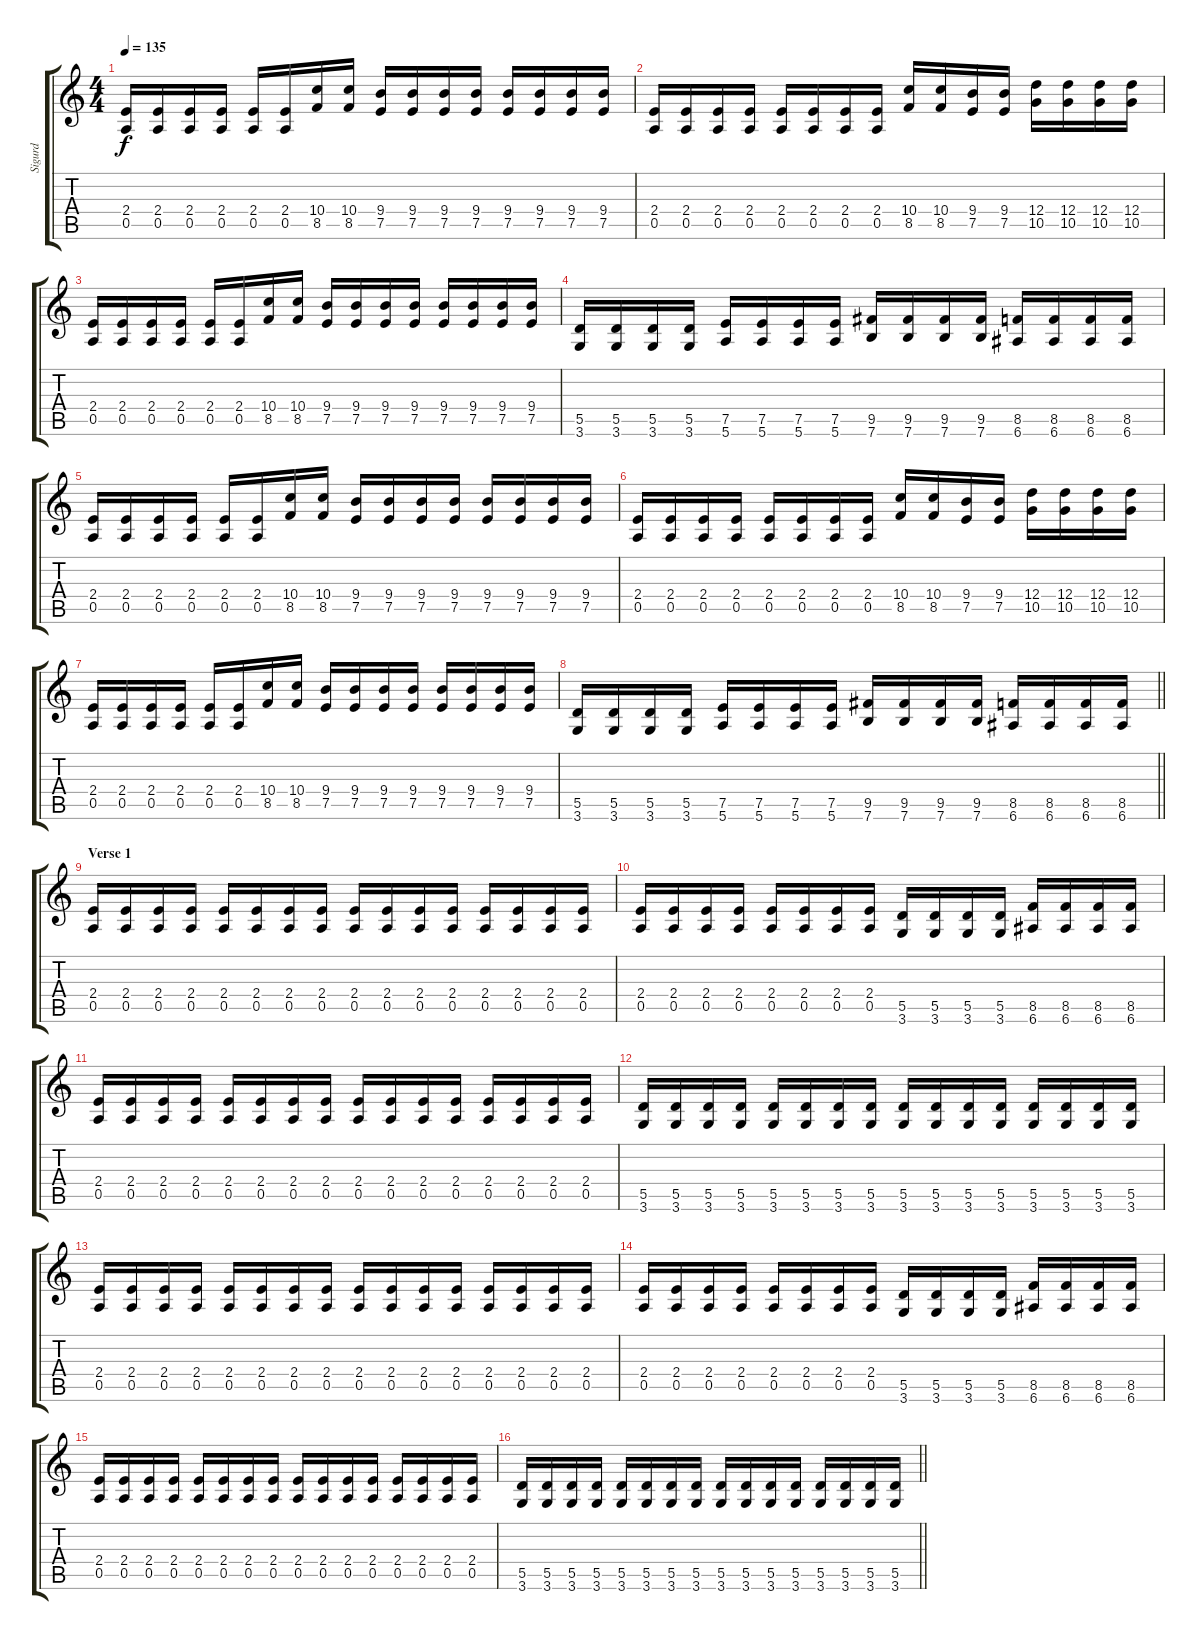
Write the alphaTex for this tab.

\track ("Sigurd" "Sigurd") {instrument overdrivenguitar}
\staff {score tabs}
\tuning (E4 B3 G3 D3 A2 E2) {hide}
\ts (4 4)
\tempo 135
\clef g2
\ks c
(2.4 0.5).16{dy f instrument overdrivenguitar} (2.4 0.5).16 (2.4 0.5).16 (2.4 0.5).16 (2.4 0.5).16 (2.4 0.5).16 (10.4 8.5).16 (10.4 8.5).16 (9.4 7.5).16 (9.4 7.5).16 (9.4 7.5).16 (9.4 7.5).16 (9.4 7.5).16 (9.4 7.5).16 (9.4 7.5).16 (9.4 7.5).16 |
(2.4 0.5).16 (2.4 0.5).16 (2.4 0.5).16 (2.4 0.5).16 (2.4 0.5).16 (2.4 0.5).16 (2.4 0.5).16 (2.4 0.5).16 (10.4 8.5).16 (10.4 8.5).16 (9.4 7.5).16 (9.4 7.5).16 (12.4 10.5).16 (12.4 10.5).16 (12.4 10.5).16 (12.4 10.5).16 |
(2.4 0.5).16 (2.4 0.5).16 (2.4 0.5).16 (2.4 0.5).16 (2.4 0.5).16 (2.4 0.5).16 (10.4 8.5).16 (10.4 8.5).16 (9.4 7.5).16 (9.4 7.5).16 (9.4 7.5).16 (9.4 7.5).16 (9.4 7.5).16 (9.4 7.5).16 (9.4 7.5).16 (9.4 7.5).16 |
(5.5 3.6).16 (5.5 3.6).16 (5.5 3.6).16 (5.5 3.6).16 (7.5 5.6).16 (7.5 5.6).16 (7.5 5.6).16 (7.5 5.6).16 (9.5 7.6).16 (9.5 7.6).16 (9.5 7.6).16 (9.5 7.6).16 (8.5 6.6).16 (8.5 6.6).16 (8.5 6.6).16 (8.5 6.6).16 |
(2.4 0.5).16 (2.4 0.5).16 (2.4 0.5).16 (2.4 0.5).16 (2.4 0.5).16 (2.4 0.5).16 (10.4 8.5).16 (10.4 8.5).16 (9.4 7.5).16 (9.4 7.5).16 (9.4 7.5).16 (9.4 7.5).16 (9.4 7.5).16 (9.4 7.5).16 (9.4 7.5).16 (9.4 7.5).16 |
(2.4 0.5).16 (2.4 0.5).16 (2.4 0.5).16 (2.4 0.5).16 (2.4 0.5).16 (2.4 0.5).16 (2.4 0.5).16 (2.4 0.5).16 (10.4 8.5).16 (10.4 8.5).16 (9.4 7.5).16 (9.4 7.5).16 (12.4 10.5).16 (12.4 10.5).16 (12.4 10.5).16 (12.4 10.5).16 |
(2.4 0.5).16 (2.4 0.5).16 (2.4 0.5).16 (2.4 0.5).16 (2.4 0.5).16 (2.4 0.5).16 (10.4 8.5).16 (10.4 8.5).16 (9.4 7.5).16 (9.4 7.5).16 (9.4 7.5).16 (9.4 7.5).16 (9.4 7.5).16 (9.4 7.5).16 (9.4 7.5).16 (9.4 7.5).16 |
\barLineRight lightlight
(5.5 3.6).16 (5.5 3.6).16 (5.5 3.6).16 (5.5 3.6).16 (7.5 5.6).16 (7.5 5.6).16 (7.5 5.6).16 (7.5 5.6).16 (9.5 7.6).16 (9.5 7.6).16 (9.5 7.6).16 (9.5 7.6).16 (8.5 6.6).16 (8.5 6.6).16 (8.5 6.6).16 (8.5 6.6).16 |
\section ("" "Verse 1")
(2.4 0.5).16 (2.4 0.5).16 (2.4 0.5).16 (2.4 0.5).16 (2.4 0.5).16 (2.4 0.5).16 (2.4 0.5).16 (2.4 0.5).16 (2.4 0.5).16 (2.4 0.5).16 (2.4 0.5).16 (2.4 0.5).16 (2.4 0.5).16 (2.4 0.5).16 (2.4 0.5).16 (2.4 0.5).16 |
(2.4 0.5).16 (2.4 0.5).16 (2.4 0.5).16 (2.4 0.5).16 (2.4 0.5).16 (2.4 0.5).16 (2.4 0.5).16 (2.4 0.5).16 (5.5 3.6).16 (5.5 3.6).16 (5.5 3.6).16 (5.5 3.6).16 (8.5 6.6).16 (8.5 6.6).16 (8.5 6.6).16 (8.5 6.6).16 |
(2.4 0.5).16 (2.4 0.5).16 (2.4 0.5).16 (2.4 0.5).16 (2.4 0.5).16 (2.4 0.5).16 (2.4 0.5).16 (2.4 0.5).16 (2.4 0.5).16 (2.4 0.5).16 (2.4 0.5).16 (2.4 0.5).16 (2.4 0.5).16 (2.4 0.5).16 (2.4 0.5).16 (2.4 0.5).16 |
(5.5 3.6).16 (5.5 3.6).16 (5.5 3.6).16 (5.5 3.6).16 (5.5 3.6).16 (5.5 3.6).16 (5.5 3.6).16 (5.5 3.6).16 (5.5 3.6).16 (5.5 3.6).16 (5.5 3.6).16 (5.5 3.6).16 (5.5 3.6).16 (5.5 3.6).16 (5.5 3.6).16 (5.5 3.6).16 |
(2.4 0.5).16 (2.4 0.5).16 (2.4 0.5).16 (2.4 0.5).16 (2.4 0.5).16 (2.4 0.5).16 (2.4 0.5).16 (2.4 0.5).16 (2.4 0.5).16 (2.4 0.5).16 (2.4 0.5).16 (2.4 0.5).16 (2.4 0.5).16 (2.4 0.5).16 (2.4 0.5).16 (2.4 0.5).16 |
(2.4 0.5).16 (2.4 0.5).16 (2.4 0.5).16 (2.4 0.5).16 (2.4 0.5).16 (2.4 0.5).16 (2.4 0.5).16 (2.4 0.5).16 (5.5 3.6).16 (5.5 3.6).16 (5.5 3.6).16 (5.5 3.6).16 (8.5 6.6).16 (8.5 6.6).16 (8.5 6.6).16 (8.5 6.6).16 |
(2.4 0.5).16 (2.4 0.5).16 (2.4 0.5).16 (2.4 0.5).16 (2.4 0.5).16 (2.4 0.5).16 (2.4 0.5).16 (2.4 0.5).16 (2.4 0.5).16 (2.4 0.5).16 (2.4 0.5).16 (2.4 0.5).16 (2.4 0.5).16 (2.4 0.5).16 (2.4 0.5).16 (2.4 0.5).16 |
\barLineRight lightlight
(5.5 3.6).16 (5.5 3.6).16 (5.5 3.6).16 (5.5 3.6).16 (5.5 3.6).16 (5.5 3.6).16 (5.5 3.6).16 (5.5 3.6).16 (5.5 3.6).16 (5.5 3.6).16 (5.5 3.6).16 (5.5 3.6).16 (5.5 3.6).16 (5.5 3.6).16 (5.5 3.6).16 (5.5 3.6).16
